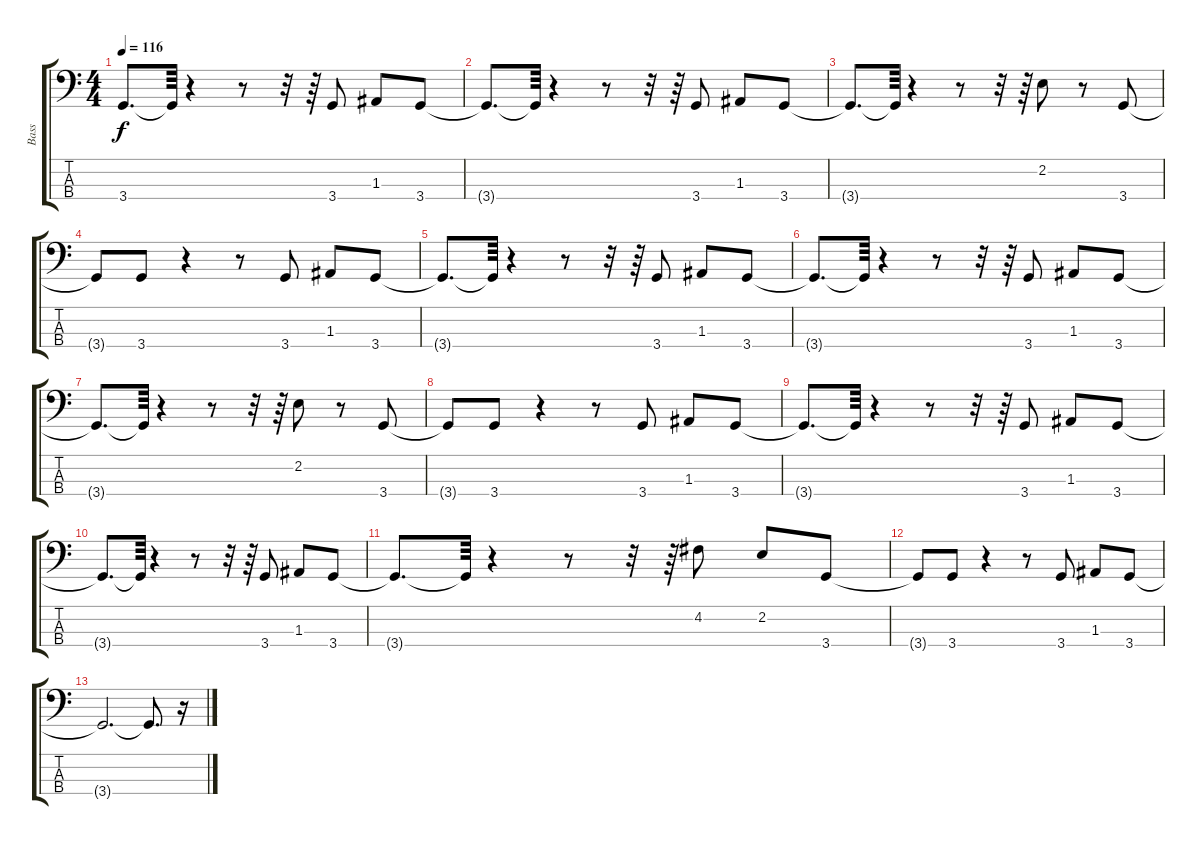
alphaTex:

\track ("Bass" "Bass") {instrument electricbassfinger}
\staff {score tabs}
\tuning (G2 D2 A1 E1) {hide}
\ts (4 4)
\tempo 116
\clef f4
\ks c
3.4{t}.8{d dy f} 3.4{t}.64 r.4 r.8 r.32 r.64 3.4.8 1.3.8 3.4.8 |
3.4{t}.8{d} 3.4{t}.64 r.4 r.8 r.32 r.64 3.4.8 1.3.8 3.4.8 |
3.4{t}.8{d} 3.4{t}.64 r.4 r.8 r.32 r.64 2.2.8 r.8 3.4.8 |
3.4{t}.8 3.4.8 r.4 r.8 3.4.8 1.3.8 3.4.8 |
3.4{t}.8{d} 3.4{t}.64 r.4 r.8 r.32 r.64 3.4.8 1.3.8 3.4.8 |
3.4{t}.8{d} 3.4{t}.64 r.4 r.8 r.32 r.64 3.4.8 1.3.8 3.4.8 |
3.4{t}.8{d} 3.4{t}.64 r.4 r.8 r.32 r.64 2.2.8 r.8 3.4.8 |
3.4{t}.8 3.4.8 r.4 r.8 3.4.8 1.3.8 3.4.8 |
3.4{t}.8{d} 3.4{t}.64 r.4 r.8 r.32 r.64 3.4.8 1.3.8 3.4.8 |
3.4{t}.8{d} 3.4{t}.64 r.4 r.8 r.32 r.64 3.4.8 1.3.8 3.4.8 |
3.4{t}.8{d} 3.4{t}.64 r.4 r.8 r.32 r.64 4.2.8 2.2.8 3.4.8 |
3.4{t}.8 3.4.8 r.4 r.8 3.4.8 1.3.8 3.4.8 |
3.4{t}.2{d} 3.4{t}.8{d} r.16
